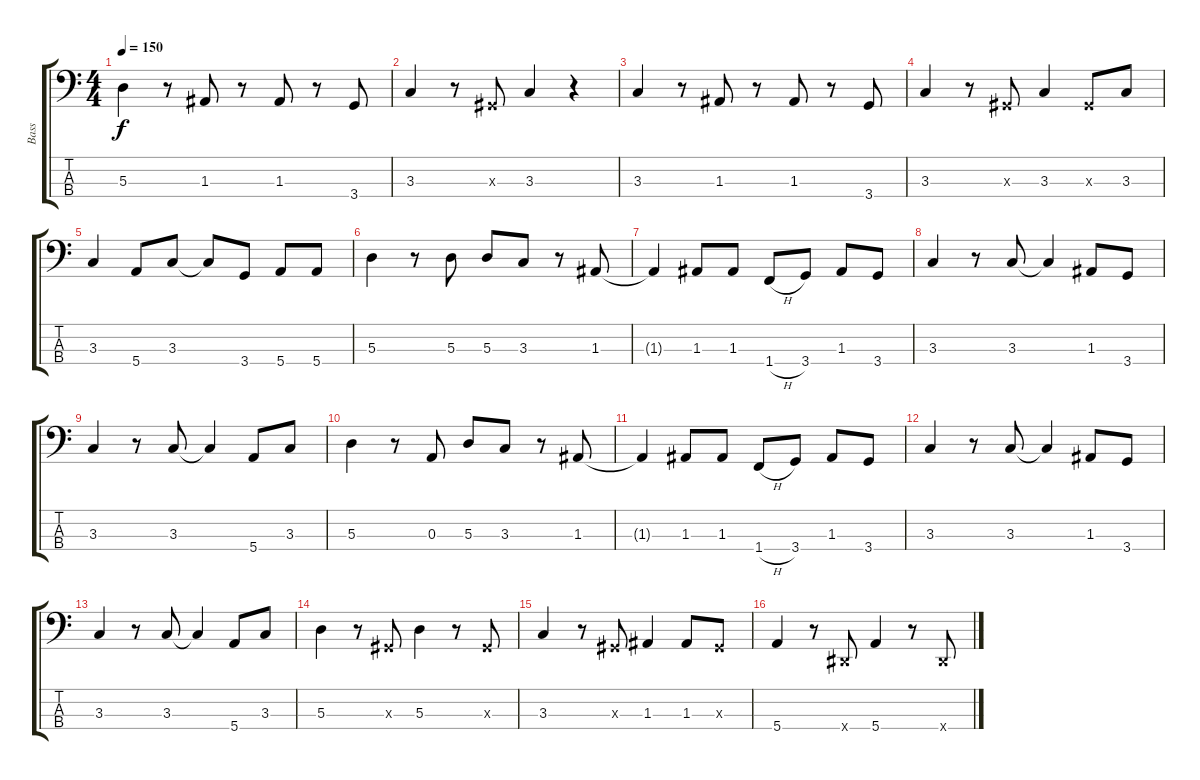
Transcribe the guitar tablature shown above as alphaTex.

\track ("Bass" "Bass") {instrument electricbassfinger}
\staff {score tabs}
\tuning (G2 D2 A1 E1) {hide}
\ts (4 4)
\tempo 150
\clef f4
\ks c
5.3.4{dy f} r.8 1.3.8 r.8 1.3.8 r.8 3.4.8 |
3.3.4 r.8 -1.3{x}.8 3.3.4 r.4 |
3.3.4 r.8 1.3.8 r.8 1.3.8 r.8 3.4.8 |
3.3.4 r.8 -1.3{x}.8 3.3.4 -1.3{x}.8 3.3.8 |
3.3.4 5.4.8 3.3.8 3.3{t}.8 3.4.8 5.4.8 5.4.8 |
5.3.4 r.8 5.3.8 5.3.8 3.3.8 r.8 1.3.8 |
1.3{t}.4 1.3.8 1.3.8 1.4{h}.8 3.4.8 1.3.8 3.4.8 |
3.3.4 r.8 3.3.8 3.3{t}.4 1.3.8 3.4.8 |
3.3.4 r.8 3.3.8 3.3{t}.4 5.4.8 3.3.8 |
5.3.4 r.8 0.3.8 5.3.8 3.3.8 r.8 1.3.8 |
1.3{t}.4 1.3.8 1.3.8 1.4{h}.8 3.4.8 1.3.8 3.4.8 |
3.3.4 r.8 3.3.8 3.3{t}.4 1.3.8 3.4.8 |
3.3.4 r.8 3.3.8 3.3{t}.4 5.4.8 3.3.8 |
5.3.4 r.8 -1.3{x}.8 5.3.4 r.8 -1.3{x}.8 |
3.3.4 r.8 -1.3{x}.8 1.3.4 1.3.8 -1.3{x}.8 |
5.4.4 r.8 -1.4{x}.8 5.4.4 r.8 -1.4{x}.8
